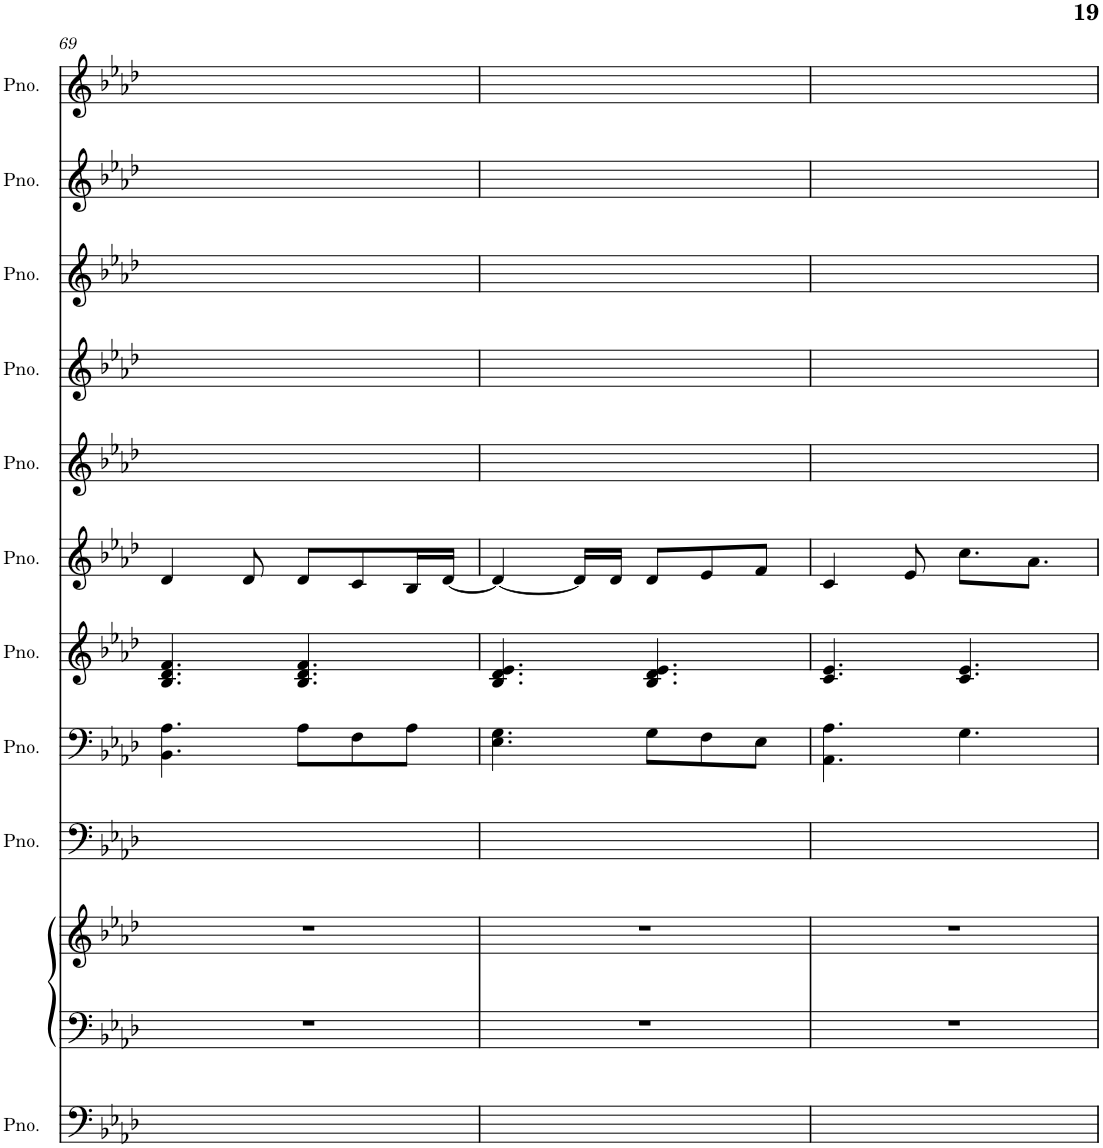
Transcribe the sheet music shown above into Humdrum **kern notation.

**kern	**kern	**kern	**kern	**kern	**kern	**kern	**kern	**kern	**kern	**kern	**kern
*part11	*part10	*part10	*part9	*part8	*part7	*part6	*part5	*part4	*part3	*part2	*part1
*staff12	*staff11	*staff10	*staff9	*staff8	*staff7	*staff6	*staff5	*staff4	*staff3	*staff2	*staff1
*I"Piano	*I"Piano	*	*I"Piano	*I"Piano	*I"Piano	*I"Piano	*I"Piano	*I"Piano	*I"Piano	*I"Piano	*I"Piano
*I'Pno.	*I'Pno	*	*I'Pno.	*I'Pno.	*I'Pno.	*I'Pno.	*I'Pno.	*I'Pno.	*I'Pno.	*I'Pno.	*I'Pno.
!!LO:PB:g=z
*clefF4	*clefF4	*clefG2	*clefF4	*clefF4	*clefG2	*clefG2	*clefG2	*clefG2	*clefG2	*clefG2	*clefG2
*k[b-e-a-d-]	*k[b-e-a-d-]	*k[b-e-a-d-]	*k[b-e-a-d-]	*k[b-e-a-d-]	*k[b-e-a-d-]	*k[b-e-a-d-]	*k[b-e-a-d-]	*k[b-e-a-d-]	*k[b-e-a-d-]	*k[b-e-a-d-]	*k[b-e-a-d-]
*M6/8	*M6/8	*M6/8	*M6/8	*M6/8	*M6/8	*M6/8	*M6/8	*M6/8	*M6/8	*M6/8	*M6/8
=69	=69	=69	=69	=69	=69	=69	=69	=69	=69	=69	=69
2.ryy	2.r	2.r	2.ryy	4.BB-\ 4.A-\	4.B-/ 4.d-/ 4.f/	4d-/	2.ryy	2.ryy	2.ryy	2.ryy	2.ryy
.	.	.	.	.	.	8d-/	.	.	.	.	.
.	.	.	.	8A-\L	4.B-/ 4.d-/ 4.f/	8d-/L	.	.	.	.	.
.	.	.	.	8F\	.	8c/	.	.	.	.	.
.	.	.	.	8A-\J	.	16B-/L	.	.	.	.	.
.	.	.	.	.	.	[<16d-/JJ	.	.	.	.	.
=70	=70	=70	=70	=70	=70	=70	=70	=70	=70	=70	=70
2.ryy	2.r	2.r	2.ryy	4.E-\ 4.G\	4.B-/ 4.d-/ 4.e-/	4d-/_	2.ryy	2.ryy	2.ryy	2.ryy	2.ryy
.	.	.	.	.	.	16d-/LL]	.	.	.	.	.
.	.	.	.	.	.	16d-/JJ	.	.	.	.	.
.	.	.	.	8G\L	4.B-/ 4.d-/ 4.e-/	8d-/L	.	.	.	.	.
.	.	.	.	8F\	.	8e-/	.	.	.	.	.
.	.	.	.	8E-\J	.	8f/J	.	.	.	.	.
=71	=71	=71	=71	=71	=71	=71	=71	=71	=71	=71	=71
2.ryy	2.r	2.r	2.ryy	4.AA-\ 4.A-\	4.c/ 4.e-/	4c/	2.ryy	2.ryy	2.ryy	2.ryy	2.ryy
.	.	.	.	.	.	8e-/	.	.	.	.	.
.	.	.	.	4.G\	4.c/ 4.e-/	8.cc\L	.	.	.	.	.
.	.	.	.	.	.	8.a-\J	.	.	.	.	.
=	=	=	=	=	=	=	=	=	=	=	=
*-	*-	*-	*-	*-	*-	*-	*-	*-	*-	*-	*-
